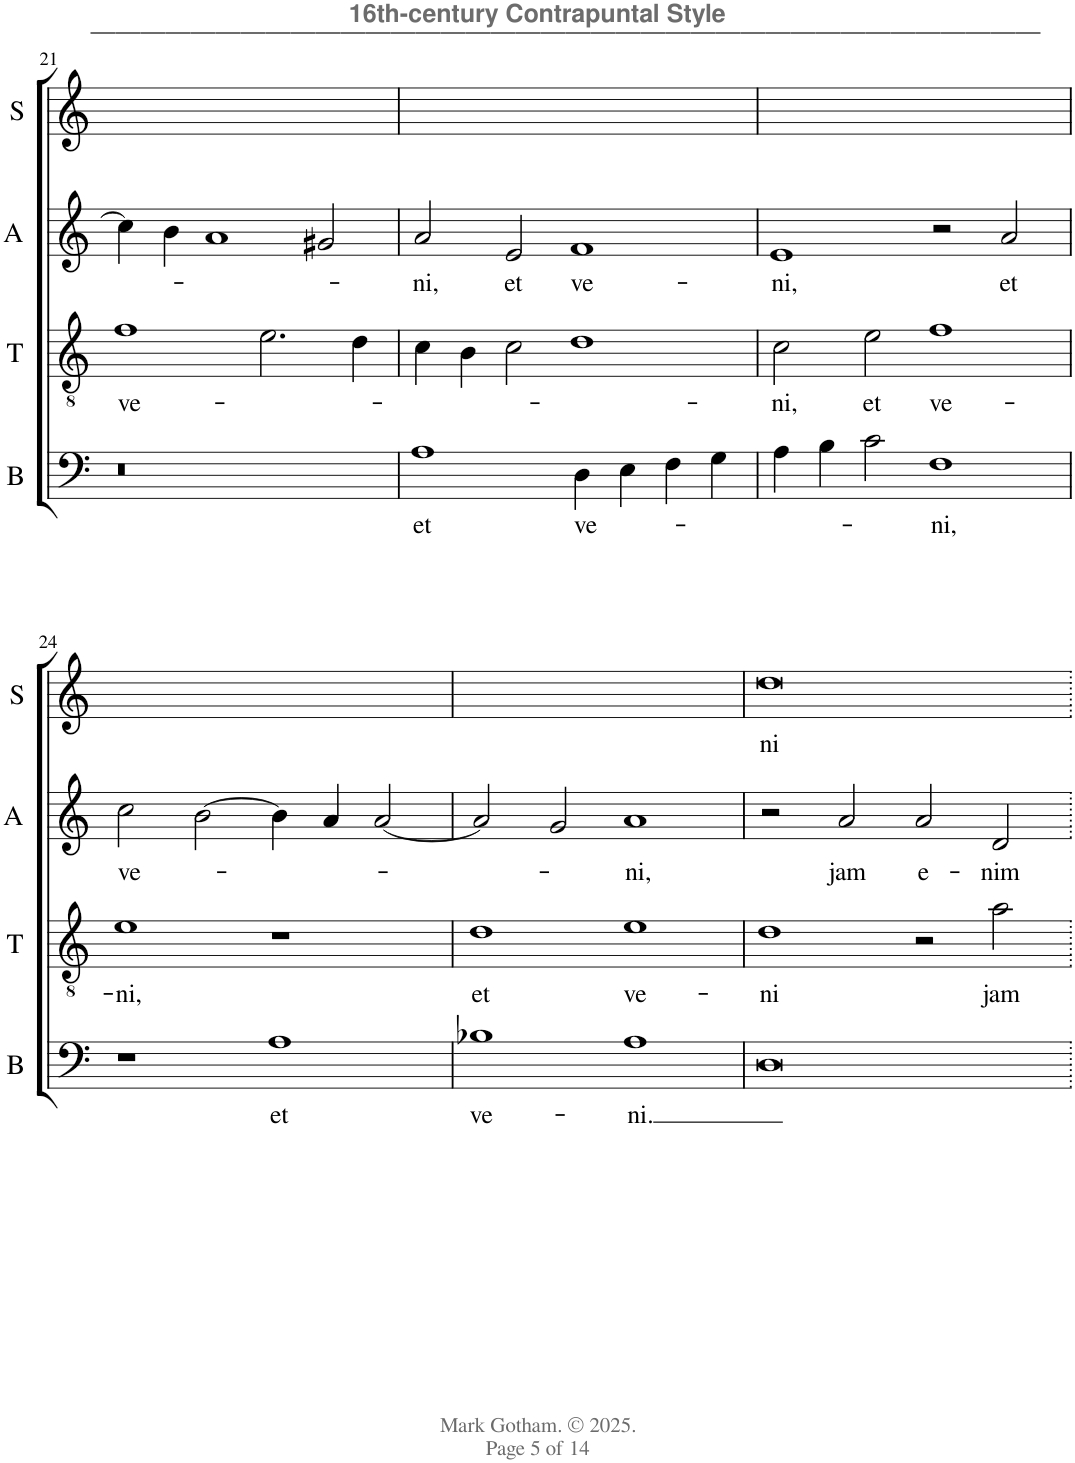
**kern	**text	**kern	**text	**kern	**text	**kern	**text
*part4	*part4	*part3	*part3	*part2	*part2	*part1	*part1
*staff4	*staff4	*staff3	*staff3	*staff2	*staff2	*staff1	*staff1
*I"Bass	*	*I"Tenor	*	*I"Alto	*	*I"Soprano	*
*I'B	*	*I'T	*	*I'A	*	*I'S	*
!!LO:PB:g=z
*clefF4	*	*clefGv2	*	*clefG2	*	*clefG2	*
*k[]	*	*k[]	*	*k[]	*	*k[]	*
*M4/2	*	*M4/2	*	*M4/2	*	*M4/2	*
=21	=21	=21	=21	=21	=21	=21	=21
!	!	!	!	!	!	!LO:TX:a:color=#00000000:t=Complete this staff	!
!	!	!	!LO:LY:b	!	!	!	!
0r	.	1f	ve-	4cc\]	.	0ryy	.
.	.	.	.	4b\	.	.	.
.	.	.	.	1a	.	.	.
.	.	2.e\	.	.	.	.	.
.	.	.	.	2g#X/	.	.	.
.	.	4d\	.	.	.	.	.
=22	=22	=22	=22	=22	=22	=22	=22
!	!LO:LY:b	!	!	!	!LO:LY:b	!	!
1A	et	4c\	.	2a/	-ni,	0ryy	.
.	.	4B\	.	.	.	.	.
!	!	!	!	!	!LO:LY:b	!	!
.	.	2c\	.	2e/	et	.	.
!	!LO:LY:b	!	!	!	!LO:LY:b	!	!
4D\	ve-	1d	.	1f	ve-	.	.
4E\	.	.	.	.	.	.	.
4F\	.	.	.	.	.	.	.
4G\	.	.	.	.	.	.	.
=23	=23	=23	=23	=23	=23	=23	=23
!	!	!	!LO:LY:b	!	!LO:LY:b	!	!
4A\	.	2c\	-ni,	1e	-ni,	0ryy	.
4B\	.	.	.	.	.	.	.
!	!	!	!LO:LY:b	!	!	!	!
2c\	.	2e\	et	.	.	.	.
!	!LO:LY:b	!	!LO:LY:b	!	!	!	!
1F	-ni,	1f	ve-	2r	.	.	.
!	!	!	!	!	!LO:LY:b	!	!
.	.	.	.	2a/	et	.	.
!!LO:LB:g=z
=24	=24	=24	=24	=24	=24	=24	=24
!	!	!	!	!	!	!LO:TX:a:color=#00000000:t=Complete this staff	!
!	!	!	!LO:LY:b	!	!LO:LY:b	!	!
1r	.	1e	-ni,	2cc\	ve-	0ryy	.
.	.	.	.	[>2b\	.	.	.
!	!LO:LY:b	!	!	!	!	!	!
1A	et	1r	.	4b\]	.	.	.
.	.	.	.	4a/	.	.	.
.	.	.	.	[<2a/	.	.	.
=25	=25	=25	=25	=25	=25	=25	=25
!	!LO:LY:b	!	!LO:LY:b	!	!	!	!
1B-X	ve-	1d	et	2a/]	.	0ryy	.
.	.	.	.	2g/	.	.	.
!	!LO:LY:b	!	!LO:LY:b	!	!LO:LY:b	!	!
1A	-ni.	1e	ve-	1a	-ni,	.	.
=26	=26	=26	=26	=26	=26	=26	=26
!	!	!	!LO:LY:b	!	!	!	!LO:LY:b
0D	.	1d	-ni	2r	.	0dd	-ni
!	!	!	!	!	!LO:LY:b	!	!
.	.	.	.	2a/	jam	.	.
!	!	!	!	!	!LO:LY:b	!	!
.	.	2r	.	2a/	e-	.	.
!	!	!	!LO:LY:b	!	!LO:LY:b	!	!
.	.	2a\	jam	2d/	-nim	.	.
=.	=.	=.	=.	=.	=.	=.	=.
*-	*-	*-	*-	*-	*-	*-	*-
